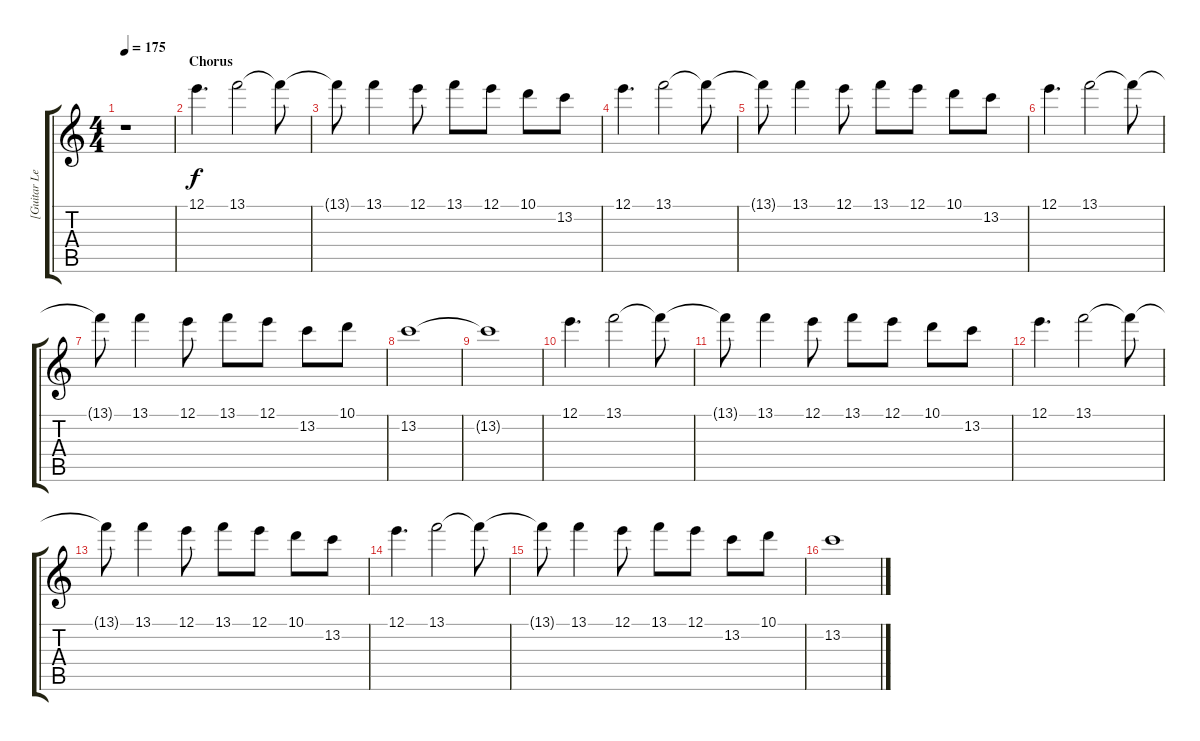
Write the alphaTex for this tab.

\track ("[Guitar Lead] Roman Surman" "[Guitar Le") {instrument overdrivenguitar}
\staff {score tabs}
\tuning (E4 B3 G3 D3 A2 E2) {hide}
\ts (4 4)
\tempo 175
\clef g2
\ks c
r.1{dy f} |
\section ("" "Chorus")
12.1.4{d} 13.1.2 13.1{t}.8 |
13.1{t}.8 13.1.4 12.1.8 13.1.8 12.1.8 10.1.8 13.2.8 |
12.1.4{d} 13.1.2 13.1{t}.8 |
13.1{t}.8 13.1.4 12.1.8 13.1.8 12.1.8 10.1.8 13.2.8 |
12.1.4{d} 13.1.2 13.1{t}.8 |
13.1{t}.8 13.1.4 12.1.8 13.1.8 12.1.8 13.2.8 10.1.8 |
13.2.1 |
13.2{t}.1 |
12.1.4{d} 13.1.2 13.1{t}.8 |
13.1{t}.8 13.1.4 12.1.8 13.1.8 12.1.8 10.1.8 13.2.8 |
12.1.4{d} 13.1.2 13.1{t}.8 |
13.1{t}.8 13.1.4 12.1.8 13.1.8 12.1.8 10.1.8 13.2.8 |
12.1.4{d} 13.1.2 13.1{t}.8 |
13.1{t}.8 13.1.4 12.1.8 13.1.8 12.1.8 13.2.8 10.1.8 |
13.2.1
